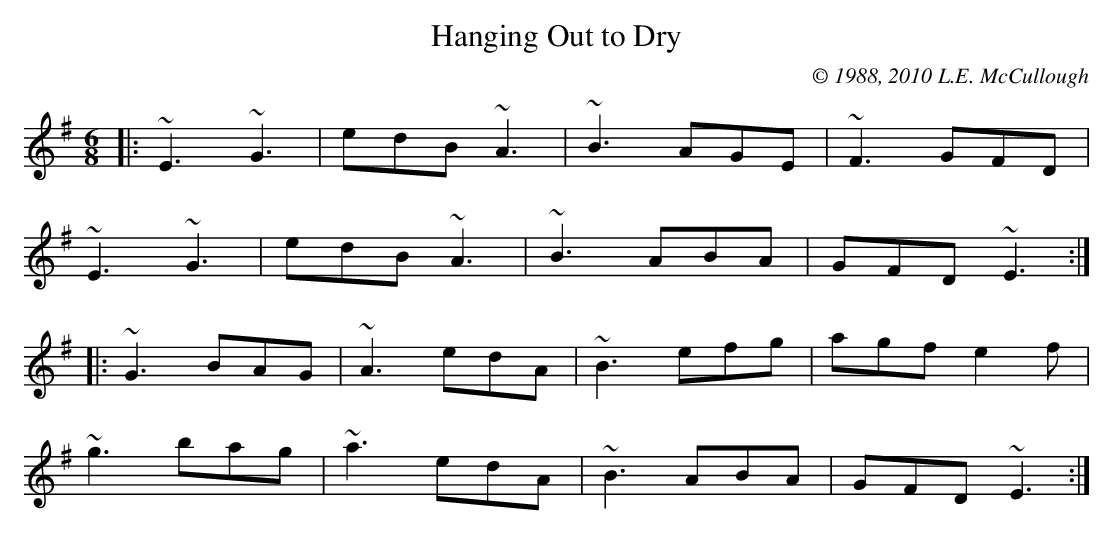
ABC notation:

X:1
T:Hanging Out to Dry
C:© 1988, 2010 L.E. McCullough
M:6/8
L:1/8
K:Em
|:~E3 ~G3|edB ~A3|~B3 AGE|~F3 GFD|
~E3 ~G3|edB ~A3|~B3 ABA|GFD ~E3:|
|:~G3 BAG|~A3 edA|~B3 efg|agf e2f|
~g3 bag|~a3 edA|~B3 ABA|GFD ~E3:|
